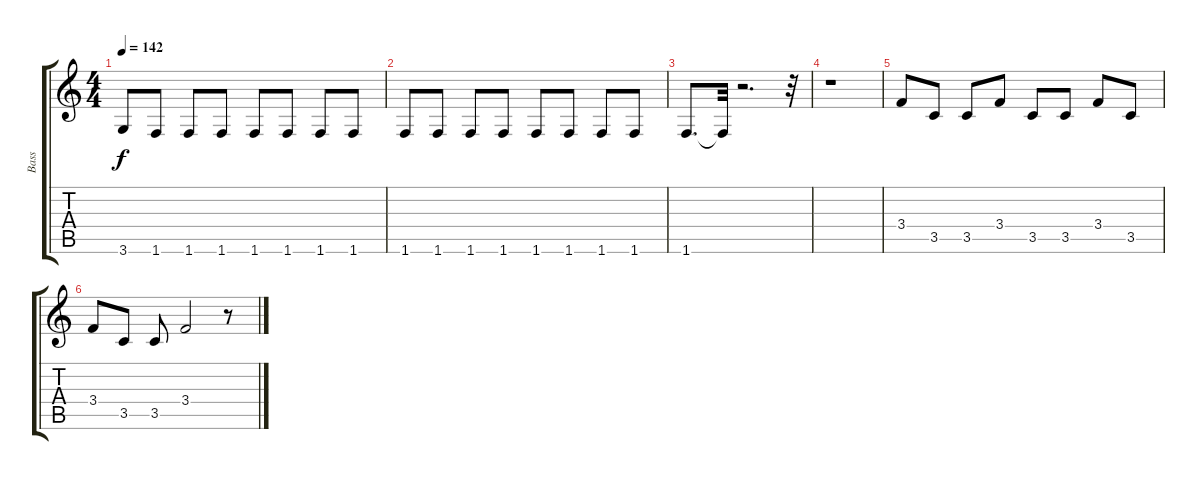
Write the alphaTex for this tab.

\track ("Bass" "Bass") {instrument electricbasspick}
\staff {score tabs}
\tuning (E4 B3 G3 D3 A2 E2) {hide}
\ts (4 4)
\tempo 142
\clef g2
\ks c
3.6.8{dy f} 1.6.8 1.6.8 1.6.8 1.6.8 1.6.8 1.6.8 1.6.8 |
1.6.8 1.6.8 1.6.8 1.6.8 1.6.8 1.6.8 1.6.8 1.6.8 |
1.6.8{d} 1.6{t}.32 r.2{d} r.32 |
r.1 |
3.4.8 3.5.8 3.5.8 3.4.8 3.5.8 3.5.8{txt ""} 3.4.8 3.5.8 |
3.4.8 3.5.8 3.5.8 3.4.2 r.8
